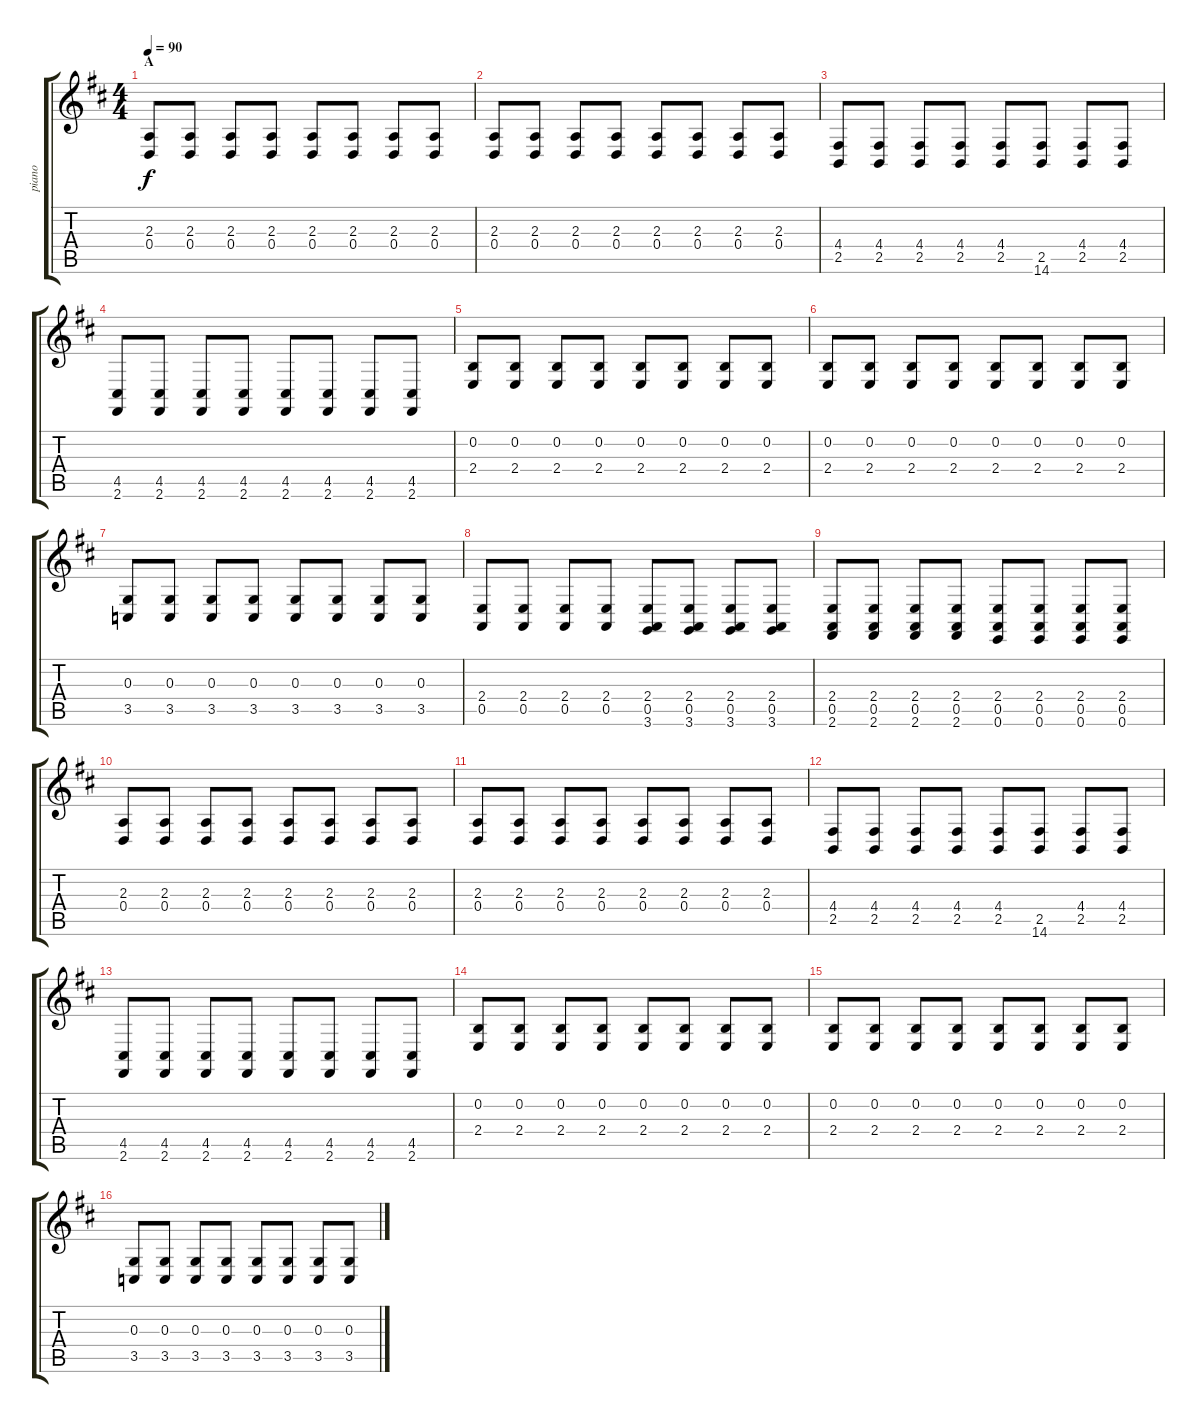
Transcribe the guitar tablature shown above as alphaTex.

\track ("piano" "piano") {instrument acousticgrandpiano}
\staff {score tabs}
\tuning (E4 B3 G3 D3 A2 E2) {hide}
\ts (4 4)
\section ("" "A")
\tempo 90
\clef g2
\ks d
(2.3 0.4).8{dy f instrument acousticgrandpiano} (2.3 0.4).8 (2.3 0.4).8 (2.3 0.4).8 (2.3 0.4).8 (2.3 0.4).8 (2.3 0.4).8 (2.3 0.4).8 |
(2.3 0.4).8 (2.3 0.4).8 (2.3 0.4).8 (2.3 0.4).8 (2.3 0.4).8 (2.3 0.4).8 (2.3 0.4).8 (2.3 0.4).8 |
(4.4 2.5).8 (4.4 2.5).8 (4.4 2.5).8 (4.4 2.5).8 (4.4 2.5).8 (2.5 14.6).8 (4.4 2.5).8 (4.4 2.5).8 |
(4.5 2.6).8 (4.5 2.6).8 (4.5 2.6).8 (4.5 2.6).8 (4.5 2.6).8 (4.5 2.6).8 (4.5 2.6).8 (4.5 2.6).8 |
(0.2 2.4).8 (0.2 2.4).8 (0.2 2.4).8 (0.2 2.4).8 (0.2 2.4).8 (0.2 2.4).8 (0.2 2.4).8 (0.2 2.4).8 |
(0.2 2.4).8 (0.2 2.4).8 (0.2 2.4).8 (0.2 2.4).8 (0.2 2.4).8 (0.2 2.4).8 (0.2 2.4).8 (0.2 2.4).8 |
(0.3 3.5).8 (0.3 3.5).8 (0.3 3.5).8 (0.3 3.5).8 (0.3 3.5).8 (0.3 3.5).8 (0.3 3.5).8 (0.3 3.5).8 |
(2.4 0.5).8 (2.4 0.5).8 (2.4 0.5).8 (2.4 0.5).8 (2.4 0.5 3.6).8 (2.4 0.5 3.6).8 (2.4 0.5 3.6).8 (2.4 0.5 3.6).8 |
(2.4 0.5 2.6).8 (2.4 0.5 2.6).8 (2.4 0.5 2.6).8 (2.4 0.5 2.6).8 (2.4 0.5 0.6).8 (2.4 0.5 0.6).8 (2.4 0.5 0.6).8 (2.4 0.5 0.6).8 |
(2.3 0.4).8 (2.3 0.4).8 (2.3 0.4).8 (2.3 0.4).8 (2.3 0.4).8 (2.3 0.4).8 (2.3 0.4).8 (2.3 0.4).8 |
(2.3 0.4).8 (2.3 0.4).8 (2.3 0.4).8 (2.3 0.4).8 (2.3 0.4).8 (2.3 0.4).8 (2.3 0.4).8 (2.3 0.4).8 |
(4.4 2.5).8 (4.4 2.5).8 (4.4 2.5).8 (4.4 2.5).8 (4.4 2.5).8 (2.5 14.6).8 (4.4 2.5).8 (4.4 2.5).8 |
(4.5 2.6).8 (4.5 2.6).8 (4.5 2.6).8 (4.5 2.6).8 (4.5 2.6).8 (4.5 2.6).8 (4.5 2.6).8 (4.5 2.6).8 |
(0.2 2.4).8 (0.2 2.4).8 (0.2 2.4).8 (0.2 2.4).8 (0.2 2.4).8 (0.2 2.4).8 (0.2 2.4).8 (0.2 2.4).8 |
(0.2 2.4).8 (0.2 2.4).8 (0.2 2.4).8 (0.2 2.4).8 (0.2 2.4).8 (0.2 2.4).8 (0.2 2.4).8 (0.2 2.4).8 |
(0.3 3.5).8 (0.3 3.5).8 (0.3 3.5).8 (0.3 3.5).8 (0.3 3.5).8 (0.3 3.5).8 (0.3 3.5).8 (0.3 3.5).8
